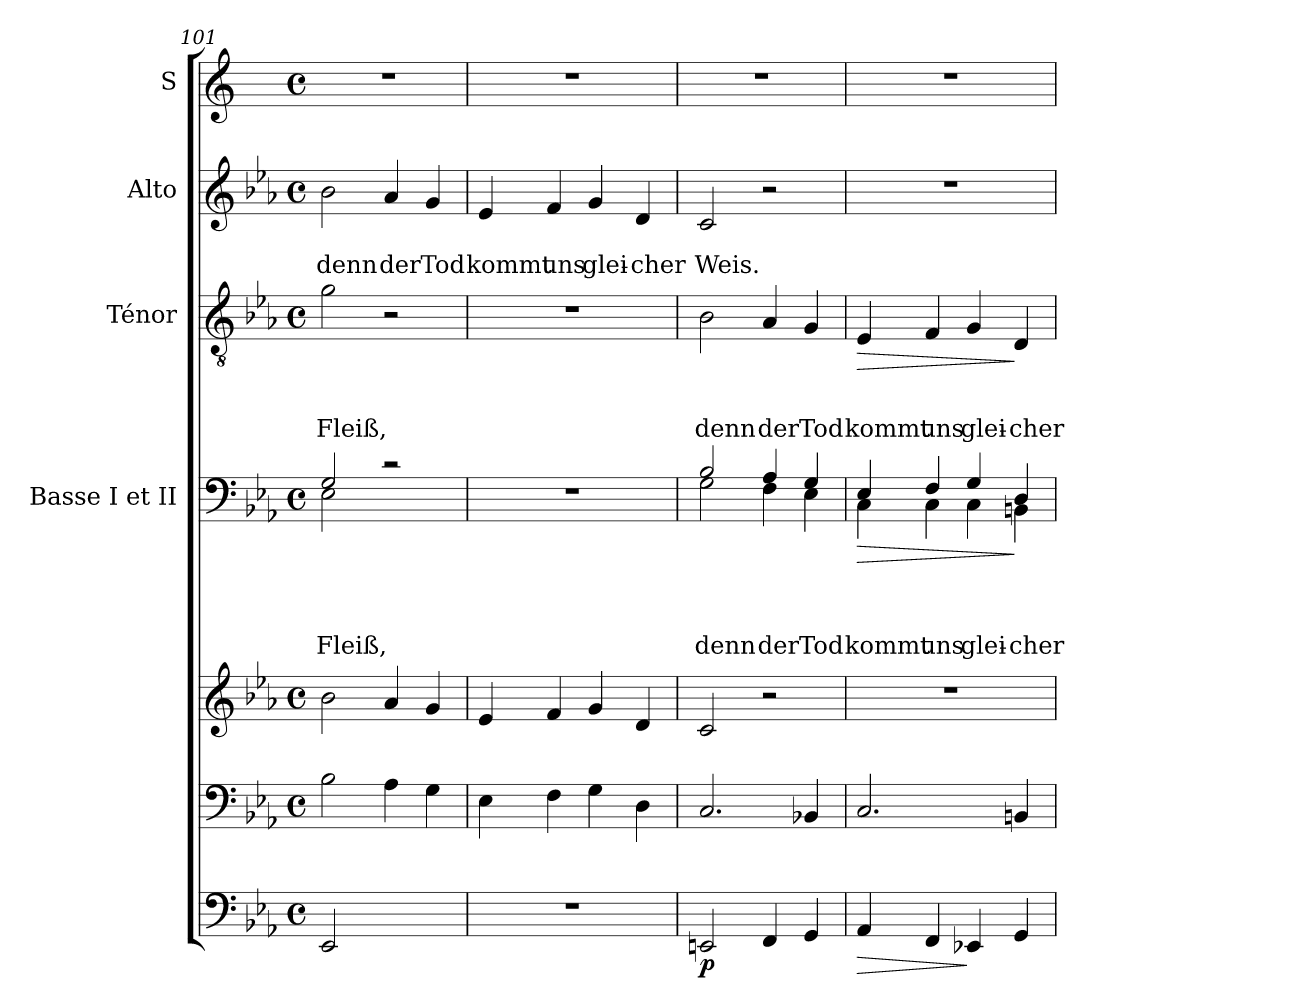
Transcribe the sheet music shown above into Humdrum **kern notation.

**kern	**dynam	**kern	**kern	**kern	**text	**text	**text	**text	**dynam	**kern	**text	**text	**text	**dynam	**kern	**text	**text	**kern
*part7	*part7	*part6	*part5	*part4	*part4	*part4	*part4	*part4	*part4	*part3	*part3	*part3	*part3	*part3	*part2	*part2	*part2	*part1
*staff7	*staff7	*staff6	*staff5	*staff4	*staff4	*staff4	*staff4	*staff4	*staff4	*staff3	*staff3	*staff3	*staff3	*staff3	*staff2	*staff2	*staff2	*staff1
*	*	*	*	*I"Basse I et II	*	*	*	*	*	*I"Ténor	*	*	*	*	*I"Alto	*	*	*I"S
*	*	*	*	*I'B	*	*	*	*	*	*I'T	*	*	*	*	*I'A	*	*	*I'S
*clefF4	*	*clefF4	*clefG2	*clefF4	*	*	*	*	*	*clefGv2	*	*	*	*	*clefG2	*	*	*clefG2
*k[b-e-a-]	*	*k[b-e-a-]	*k[b-e-a-]	*k[b-e-a-]	*	*	*	*	*	*k[b-e-a-]	*	*	*	*	*k[b-e-a-]	*	*	*k[]
*E-:	*	*E-:	*E-:	*E-:	*	*	*	*	*	*E-:	*	*	*	*	*E-:	*	*	*C:
*M4/4	*	*M4/4	*M4/4	*M4/4	*	*	*	*	*	*M4/4	*	*	*	*	*M4/4	*	*	*M4/4
*met(c)	*	*met(c)	*met(c)	*met(c)	*	*	*	*	*	*met(c)	*	*	*	*	*met(c)	*	*	*met(c)
=101	=101	=101	=101	=101	=101	=101	=101	=101	=101	=101	=101	=101	=101	=101	=101	=101	=101	=101
*	*	*	*	*^	*	*	*	*	*	*	*	*	*	*	*	*	*	*
!	!	!	!	!	!	!	!	!	!LO:LY:b	!	!	!	!	!LO:LY:b	!	!	!	!LO:LY:b	!
2EE-/	.	2B-\	2b-\	2G/	2E-\	.	.	.	Fleiß,	.	2g\	.	.	Fleiß,	.	2b-\	.	denn	1r
!	!	!	!	!	!	!	!	!	!	!	!	!	!	!	!	!	!	!LO:LY:b	!
2ryy	.	4A-\	4a-/	2rc	2ryy	.	.	.	.	.	2r	.	.	.	.	4a-/	.	der	.
!	!	!	!	!	!	!	!	!	!	!	!	!	!	!	!	!	!	!LO:LY:b	!
.	.	4G\	4g/	.	.	.	.	.	.	.	.	.	.	.	.	4g/	.	Tod	.
*	*	*	*	*v	*v	*	*	*	*	*	*	*	*	*	*	*	*	*	*
!!LO:PB:g=z
=102	=102	=102	=102	=102	=102	=102	=102	=102	=102	=102	=102	=102	=102	=102	=102	=102	=102	=102
!	!	!	!	!	!	!	!	!	!	!	!	!	!	!	!	!	!LO:LY:b	!
1r	.	4E-\	4e-/	1r	.	.	.	.	.	1r	.	.	.	.	4e-/	.	kommt	1r
!	!	!	!	!	!	!	!	!	!	!	!	!	!	!	!	!	!LO:LY:b	!
.	.	4F\	4f/	.	.	.	.	.	.	.	.	.	.	.	4f/	.	uns	.
!	!	!	!	!	!	!	!	!	!	!	!	!	!	!	!	!	!LO:LY:b	!
.	.	4G\	4g/	.	.	.	.	.	.	.	.	.	.	.	4g/	.	glei-	.
!	!	!	!	!	!	!	!	!	!	!	!	!	!	!	!	!	!LO:LY:b	!
.	.	4D\	4d/	.	.	.	.	.	.	.	.	.	.	.	4d/	.	-cher	.
=103	=103	=103	=103	=103	=103	=103	=103	=103	=103	=103	=103	=103	=103	=103	=103	=103	=103	=103
*	*	*	*	*^	*	*	*	*	*	*	*	*	*	*	*	*	*	*
!	!LO:DY:b	!	!	!	!	!	!	!	!LO:LY:b	!	!	!	!	!LO:LY:b	!	!	!	!LO:LY:b	!
2EEn/	p	2.C/	2c/	2B-/	2G\	.	.	.	denn	.	2B-\	.	.	denn	.	2c/	.	Weis.	1r
!	!	!	!	!	!	!	!	!	!LO:LY:b	!	!	!	!	!LO:LY:b	!	!	!	!	!
4FF/	.	.	2r	4A-/	4F\	.	.	.	der	.	4A-/	.	.	der	.	2r	.	.	.
!	!	!	!	!	!	!	!	!	!LO:LY:b	!	!	!	!	!LO:LY:b	!	!	!	!	!
4GG/	.	4BB-X/	.	4G/	4E-\	.	.	.	Tod	.	4G/	.	.	Tod	.	.	.	.	.
=104	=104	=104	=104	=104	=104	=104	=104	=104	=104	=104	=104	=104	=104	=104	=104	=104	=104	=104	=104
!	!LO:HP:b	!	!	!	!	!	!	!	!LO:LY:b	!LO:HP:b	!	!	!	!LO:LY:b	!LO:HP:b	!	!	!	!
4AA-/	>	2.C/	1r	4E-/	4C\	.	.	.	kommt	>	4E-/	.	.	kommt	>	1r	.	.	1r
!	!	!	!	!	!	!	!	!	!LO:LY:b	!	!	!	!	!LO:LY:b	!	!	!	!	!
4FF/	.	.	.	4F/	4C\	.	.	.	uns	.	4F/	.	.	uns	.	.	.	.	.
!	!	!	!	!	!	!	!	!	!LO:LY:b	!	!	!	!	!LO:LY:b	!	!	!	!	!
4EE-X/	]	.	.	4G/	4C\	.	.	.	glei-	.	4G/	.	.	glei-	.	.	.	.	.
!	!	!	!	!	!	!	!	!	!LO:LY:b	!	!	!	!	!LO:LY:b	!	!	!	!	!
4GG/	.	4BBn/	.	4BBn\	4D/	.	.	.	-cher	]	4D/	.	.	-cher	]	.	.	.	.
*	*	*	*	*v	*v	*	*	*	*	*	*	*	*	*	*	*	*	*	*
=	=	=	=	=	=	=	=	=	=	=	=	=	=	=	=	=	=	=
*-	*-	*-	*-	*-	*-	*-	*-	*-	*-	*-	*-	*-	*-	*-	*-	*-	*-	*-
